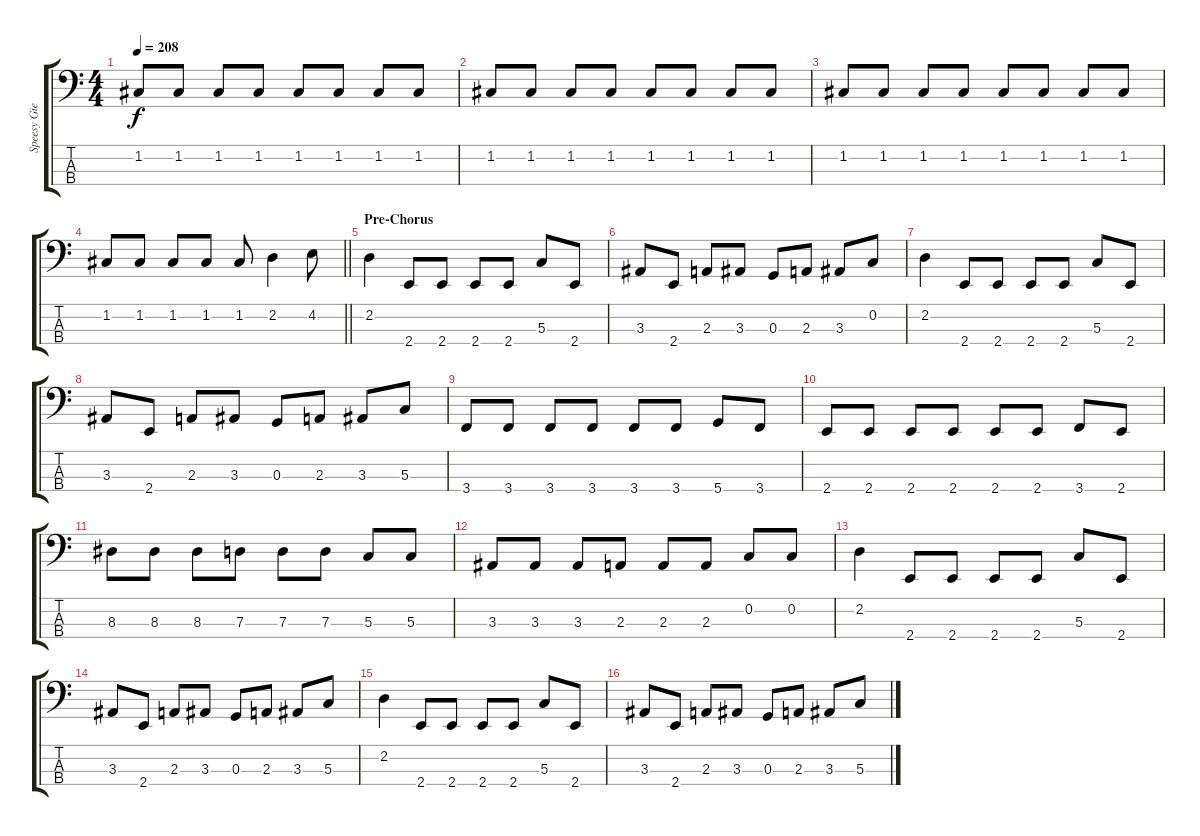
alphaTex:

\track ("Speesy Giesler" "Speesy Gie") {instrument electricbassfinger}
\staff {score tabs}
\tuning (F2 C2 G1 D1) {hide}
\ts (4 4)
\tempo 208
\clef f4
\ks c
1.2.8{dy f} 1.2.8 1.2.8 1.2.8 1.2.8 1.2.8 1.2.8 1.2.8 |
1.2.8 1.2.8 1.2.8 1.2.8 1.2.8 1.2.8 1.2.8 1.2.8 |
1.2.8 1.2.8 1.2.8 1.2.8 1.2.8 1.2.8 1.2.8 1.2.8 |
\barLineRight lightlight
1.2.8 1.2.8 1.2.8 1.2.8 1.2.8 2.2.4 4.2.8 |
\section ("" "Pre-Chorus")
2.2.4 2.4.8 2.4.8 2.4.8 2.4.8 5.3.8 2.4.8 |
3.3.8 2.4.8 2.3.8 3.3.8 0.3.8 2.3.8 3.3.8 0.2.8 |
2.2.4 2.4.8 2.4.8 2.4.8 2.4.8 5.3.8 2.4.8 |
3.3.8 2.4.8 2.3.8 3.3.8 0.3.8 2.3.8 3.3.8 5.3.8 |
3.4.8 3.4.8 3.4.8 3.4.8 3.4.8 3.4.8 5.4.8 3.4.8 |
2.4.8 2.4.8 2.4.8 2.4.8 2.4.8 2.4.8 3.4.8 2.4.8 |
8.3.8 8.3.8 8.3.8 7.3.8 7.3.8 7.3.8 5.3.8 5.3.8 |
3.3.8 3.3.8 3.3.8 2.3.8 2.3.8 2.3.8 0.2.8 0.2.8 |
2.2.4 2.4.8 2.4.8 2.4.8 2.4.8 5.3.8 2.4.8 |
3.3.8 2.4.8 2.3.8 3.3.8 0.3.8 2.3.8 3.3.8 5.3.8 |
2.2.4 2.4.8 2.4.8 2.4.8 2.4.8 5.3.8 2.4.8 |
3.3.8 2.4.8 2.3.8 3.3.8 0.3.8 2.3.8 3.3.8 5.3.8
